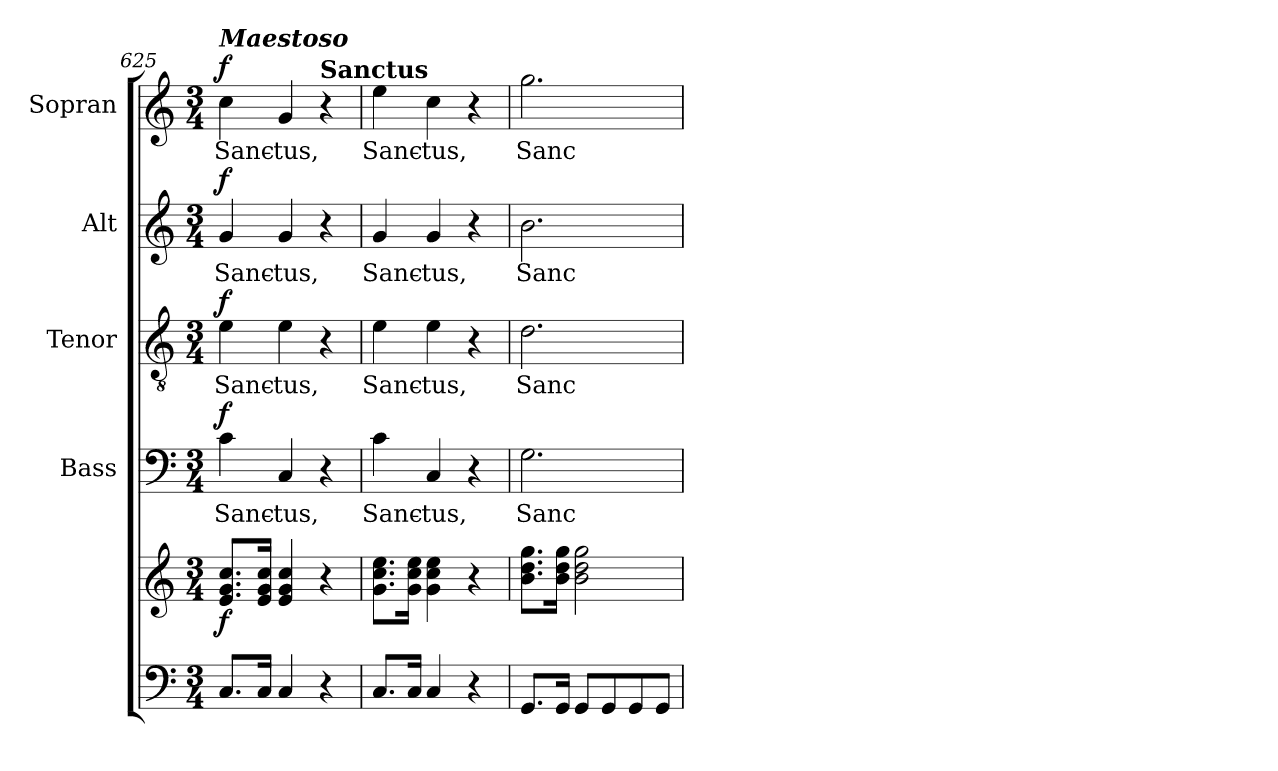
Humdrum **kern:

**kern	**kern	**dynam	**kern	**text	**dynam	**kern	**text	**dynam	**kern	**text	**dynam	**kern	**text	**dynam
*part5	*part5	*part5	*part4	*part4	*part4	*part3	*part3	*part3	*part2	*part2	*part2	*part1	*part1	*part1
*staff6	*staff5	*staff5/6	*staff4	*staff4	*staff4	*staff3	*staff3	*staff3	*staff2	*staff2	*staff2	*staff1	*staff1	*staff1
*	*	*	*I"Bass	*	*	*I"Tenor	*	*	*I"Alt	*	*	*I"Sopran	*	*
*	*	*	*I'B.	*	*	*I'T.	*	*	*I'A.	*	*	*I'S.	*	*
!!LO:PB:g=z
*clefF4	*clefG2	*	*clefF4	*	*	*clefGv2	*	*	*clefG2	*	*	*clefG2	*	*
*k[]	*k[]	*	*k[]	*	*	*k[]	*	*	*k[]	*	*	*k[]	*	*
*C:	*C:	*	*C:	*	*	*C:	*	*	*C:	*	*	*C:	*	*
*M3/4	*M3/4	*	*M3/4	*	*	*M3/4	*	*	*M3/4	*	*	*M3/4	*	*
=625	=625	=625	=625	=625	=625	=625	=625	=625	=625	=625	=625	=625	=625	=625
!	!	!	!	!	!	!	!	!	!	!	!	!LO:TX:a:Bi:t=Maestoso	!	!
!	!	!LO:DY:b	!	!LO:LY:b	!LO:DY:a	!	!LO:LY:b	!LO:DY:a	!	!LO:LY:b	!LO:DY:a	!	!LO:LY:b	!LO:DY:a
8.C/L	8.e/ 8.g/ 8.cc/L	f	4c\	Sanc-	f	4e\	Sanc-	f	4g/	Sanc-	f	4cc\	Sanc-	f
16C/Jk	16e/ 16g/ 16cc/Jk	.	.	.	.	.	.	.	.	.	.	.	.	.
!	!	!	!	!LO:LY:b	!	!	!LO:LY:b	!	!	!LO:LY:b	!	!	!LO:LY:b	!
4C/	4e/ 4g/ 4cc/	.	4C/	-tus,	.	4e\	-tus,	.	4g/	-tus,	.	4g/	-tus,	.
!	!	!	!	!	!	!	!	!	!	!	!	!LO:TX:a:B:t=Sanctus	!	!
4r	4r	.	4r	.	.	4r	.	.	4r	.	.	4r	.	.
=626	=626	=626	=626	=626	=626	=626	=626	=626	=626	=626	=626	=626	=626	=626
!	!	!	!	!LO:LY:b	!	!	!LO:LY:b	!	!	!LO:LY:b	!	!	!LO:LY:b	!
8.C/L	8.g\ 8.cc\ 8.ee\L	.	4c\	Sanc-	.	4e\	Sanc-	.	4g/	Sanc-	.	4ee\	Sanc-	.
16C/Jk	16g\ 16cc\ 16ee\Jk	.	.	.	.	.	.	.	.	.	.	.	.	.
!	!	!	!	!LO:LY:b	!	!	!LO:LY:b	!	!	!LO:LY:b	!	!	!LO:LY:b	!
4C/	4g\ 4cc\ 4ee\	.	4C/	-tus,	.	4e\	-tus,	.	4g/	-tus,	.	4cc\	-tus,	.
4r	4r	.	4r	.	.	4r	.	.	4r	.	.	4r	.	.
=627	=627	=627	=627	=627	=627	=627	=627	=627	=627	=627	=627	=627	=627	=627
!	!	!	!	!LO:LY:b	!	!	!LO:LY:b	!	!	!LO:LY:b	!	!	!LO:LY:b	!
8.GG/L	8.b\ 8.dd\ 8.gg\L	.	2.G\	Sanc-	.	2.d\	Sanc-	.	2.b\	Sanc-	.	2.gg\	Sanc-	.
16GG/Jk	16b\ 16dd\ 16gg\Jk	.	.	.	.	.	.	.	.	.	.	.	.	.
8GG/L	2b\ 2dd\ 2gg\	.	.	.	.	.	.	.	.	.	.	.	.	.
8GG/	.	.	.	.	.	.	.	.	.	.	.	.	.	.
8GG/	.	.	.	.	.	.	.	.	.	.	.	.	.	.
8GG/J	.	.	.	.	.	.	.	.	.	.	.	.	.	.
=	=	=	=	=	=	=	=	=	=	=	=	=	=	=
*-	*-	*-	*-	*-	*-	*-	*-	*-	*-	*-	*-	*-	*-	*-
